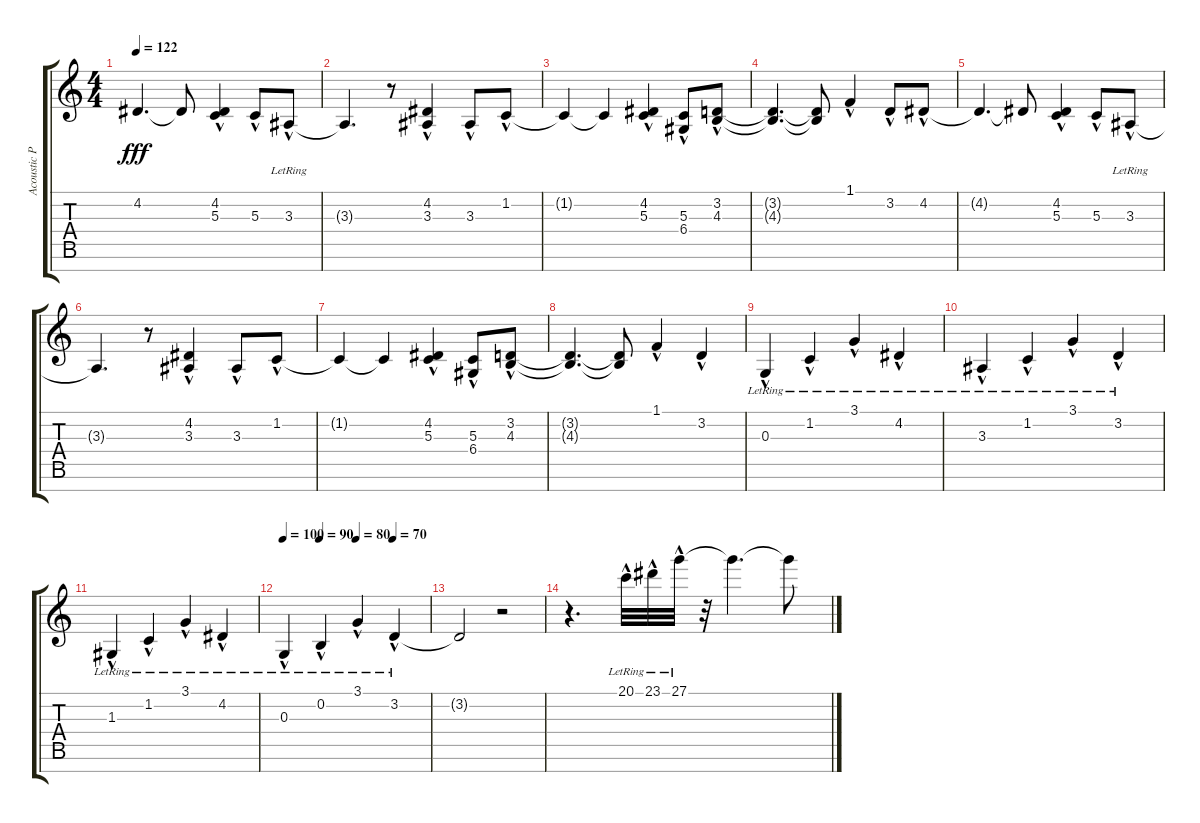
\track ("Acoustic Piano (Staff 1)" "Acoustic P") {instrument brightacousticpiano}
\staff {score tabs}
\tuning (E4 B3 G3 D3 A2 E2 B1) {hide}
\ts (4 4)
\tempo 122
\clef g2
\ks c
4.2{t}.4{d dy fff} 4.2{t}.8 (4.2{hac} 5.3{hac}).4 5.3{hac}.8 3.3{hac lr}.8 |
3.3{t}.4{d} r.8 (4.2{hac} 3.3{hac}).4 3.3{hac}.8 1.2{hac}.8 |
1.2{t}.4 1.2{t}.4 (4.2{hac} 5.3{hac}).4 (5.3{hac} 6.4{hac}).8 (3.2{hac} 4.3{hac}).8 |
(3.2{t} 4.3{t}).4{d} (3.2{t} 4.3{t}).8 1.1{hac}.4 3.2{hac}.8 4.2{hac}.8 |
4.2{t}.4{d} 4.2{t}.8 (4.2{hac} 5.3{hac}).4 5.3{hac}.8 3.3{hac lr}.8 |
3.3{t}.4{d} r.8 (4.2{hac} 3.3{hac}).4 3.3{hac}.8 1.2{hac}.8 |
1.2{t}.4 1.2{t}.4 (4.2{hac} 5.3{hac}).4 (5.3{hac} 6.4{hac}).8 (3.2{hac} 4.3{hac}).8 |
(3.2{t} 4.3{t}).4{d} (3.2{t} 4.3{t}).8 1.1{hac}.4 3.2{hac}.4 |
0.3{hac lr}.4 1.2{hac lr}.4 3.1{hac lr}.4 4.2{hac lr}.4 |
3.3{hac lr}.4 1.2{hac lr}.4 3.1{hac lr}.4 3.2{hac lr}.4 |
1.3{hac lr}.4 1.2{hac lr}.4 3.1{hac lr}.4 4.2{hac lr}.4 |
\tempo 100
\tempo (90 0.25)
\tempo (80 0.5)
\tempo (70 0.75)
0.3{hac lr}.4 0.2{hac lr}.4 3.1{hac lr}.4 3.2{hac lr}.4 |
3.2{t}.2 r.2 |
r.4{d} 20.1{hac lr}.32 23.1{hac lr}.32 27.1{hac lr}.32 r.32 27.1{t}.4{d} 27.1{t}.8
